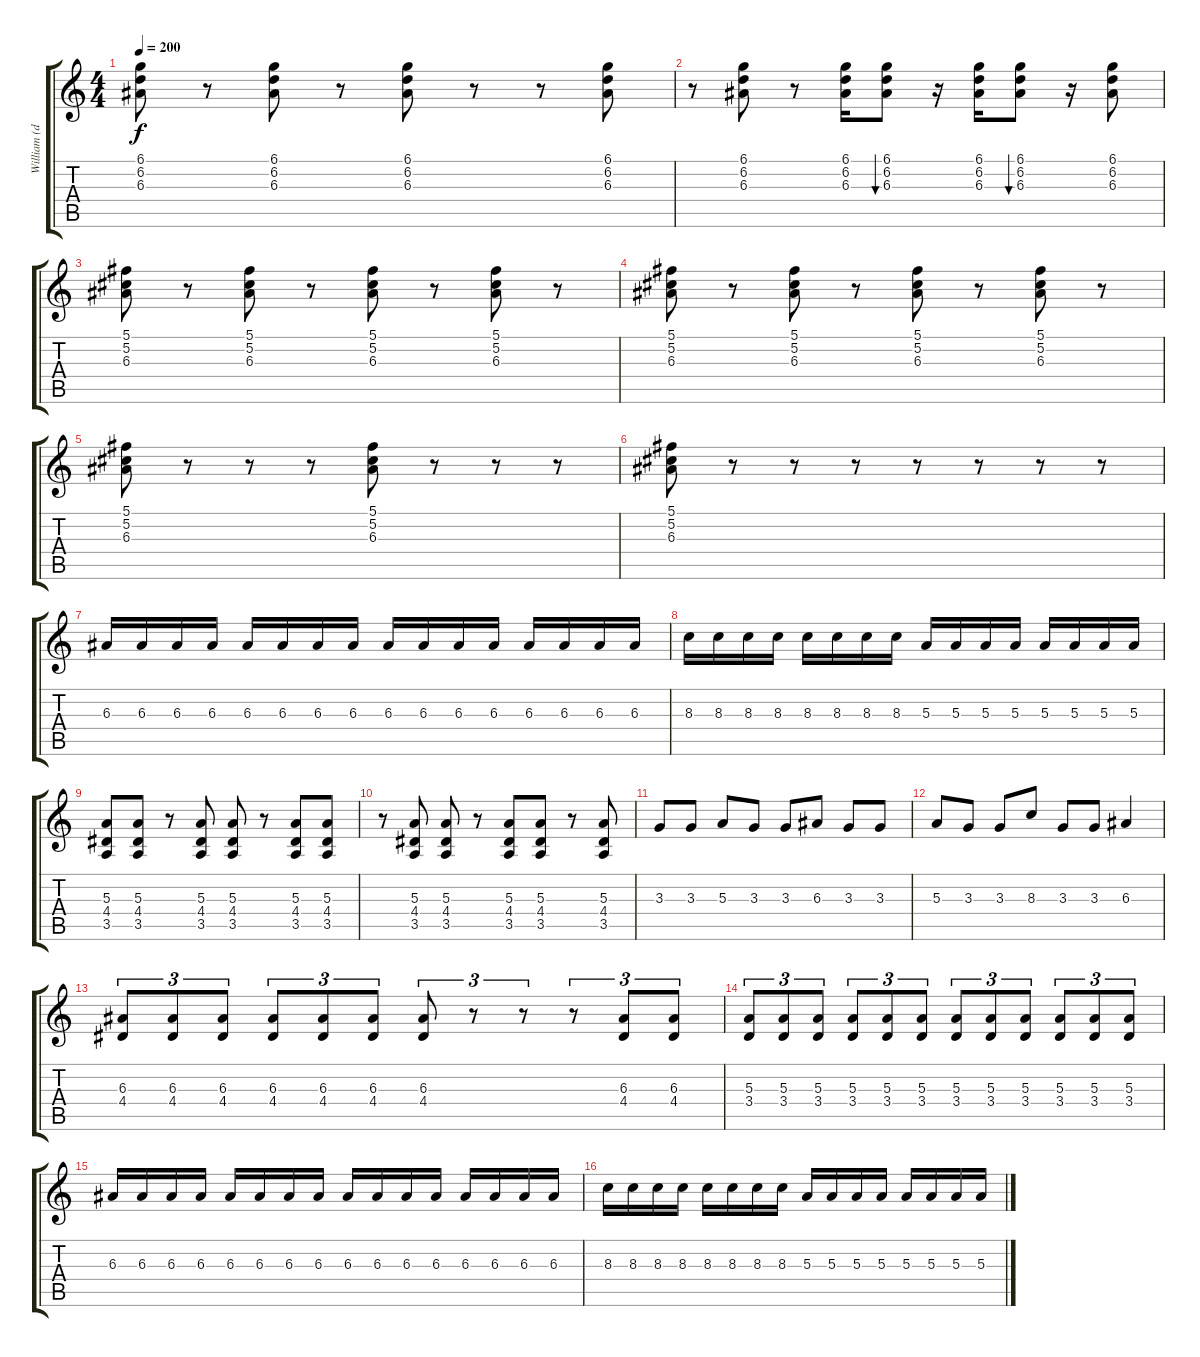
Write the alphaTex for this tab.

\track ("William (dist)" "William (d") {instrument distortionguitar}
\staff {score tabs}
\tuning (Db4 Ab3 E3 B2 Gb2 B1) {hide}
\ts (4 4)
\tempo 200
\clef g2
\ks c
(6.1 6.2 6.3).8{dy f} r.8 (6.1 6.2 6.3).8 r.8 (6.1 6.2 6.3).8 r.8 r.8 (6.1 6.2 6.3).8 |
r.8 (6.1 6.2 6.3).8 r.8 (6.1 6.2 6.3).16 (6.1 6.2 6.3).8{bu 240} r.16 (6.1 6.2 6.3).16 (6.1 6.2 6.3).8{bu 240} r.16 (6.1 6.2 6.3).8 |
(5.1 5.2 6.3).8 r.8 (5.1 5.2 6.3).8 r.8 (5.1 5.2 6.3).8 r.8 (5.1 5.2 6.3).8 r.8 |
(5.1 5.2 6.3).8 r.8 (5.1 5.2 6.3).8 r.8 (5.1 5.2 6.3).8 r.8 (5.1 5.2 6.3).8 r.8 |
(5.1 5.2 6.3).8 r.8 r.8 r.8 (5.1 5.2 6.3).8 r.8 r.8 r.8 |
(5.1 5.2 6.3).8 r.8 r.8 r.8 r.8 r.8 r.8 r.8 |
6.3.16{instrument distortionguitar} 6.3.16 6.3.16 6.3.16 6.3.16 6.3.16 6.3.16 6.3.16 6.3.16 6.3.16 6.3.16 6.3.16 6.3.16 6.3.16 6.3.16 6.3.16 |
8.3.16 8.3.16 8.3.16 8.3.16 8.3.16 8.3.16 8.3.16 8.3.16 5.3.16 5.3.16 5.3.16 5.3.16 5.3.16 5.3.16 5.3.16 5.3.16 |
(5.3 4.4 3.5).8 (5.3 4.4 3.5).8 r.8 (5.3 4.4 3.5).8 (5.3 4.4 3.5).8 r.8 (5.3 4.4 3.5).8 (5.3 4.4 3.5).8 |
r.8 (5.3 4.4 3.5).8 (5.3 4.4 3.5).8 r.8 (5.3 4.4 3.5).8 (5.3 4.4 3.5).8 r.8 (5.3 4.4 3.5).8 |
3.3.8 3.3.8 5.3.8 3.3.8 3.3.8 6.3.8 3.3.8 3.3.8 |
5.3.8 3.3.8 3.3.8 8.3.8 3.3.8 3.3.8 6.3.4 |
(6.3 4.4).8{tu (3 2)} (6.3 4.4).8{tu (3 2)} (6.3 4.4).8{tu (3 2)} (6.3 4.4).8{tu (3 2)} (6.3 4.4).8{tu (3 2)} (6.3 4.4).8{tu (3 2)} (6.3 4.4).8{tu (3 2)} r.8{tu (3 2)} r.8{tu (3 2)} r.8{tu (3 2)} (6.3 4.4).8{tu (3 2)} (6.3 4.4).8{tu (3 2)} |
(5.3 3.4).8{tu (3 2)} (5.3 3.4).8{tu (3 2)} (5.3 3.4).8{tu (3 2)} (5.3 3.4).8{tu (3 2)} (5.3 3.4).8{tu (3 2)} (5.3 3.4).8{tu (3 2)} (5.3 3.4).8{tu (3 2)} (5.3 3.4).8{tu (3 2)} (5.3 3.4).8{tu (3 2)} (5.3 3.4).8{tu (3 2)} (5.3 3.4).8{tu (3 2)} (5.3 3.4).8{tu (3 2)} |
6.3.16 6.3.16 6.3.16 6.3.16 6.3.16 6.3.16 6.3.16 6.3.16 6.3.16 6.3.16 6.3.16 6.3.16 6.3.16 6.3.16 6.3.16 6.3.16 |
8.3.16 8.3.16 8.3.16 8.3.16 8.3.16 8.3.16 8.3.16 8.3.16 5.3.16 5.3.16 5.3.16 5.3.16 5.3.16 5.3.16 5.3.16 5.3.16
